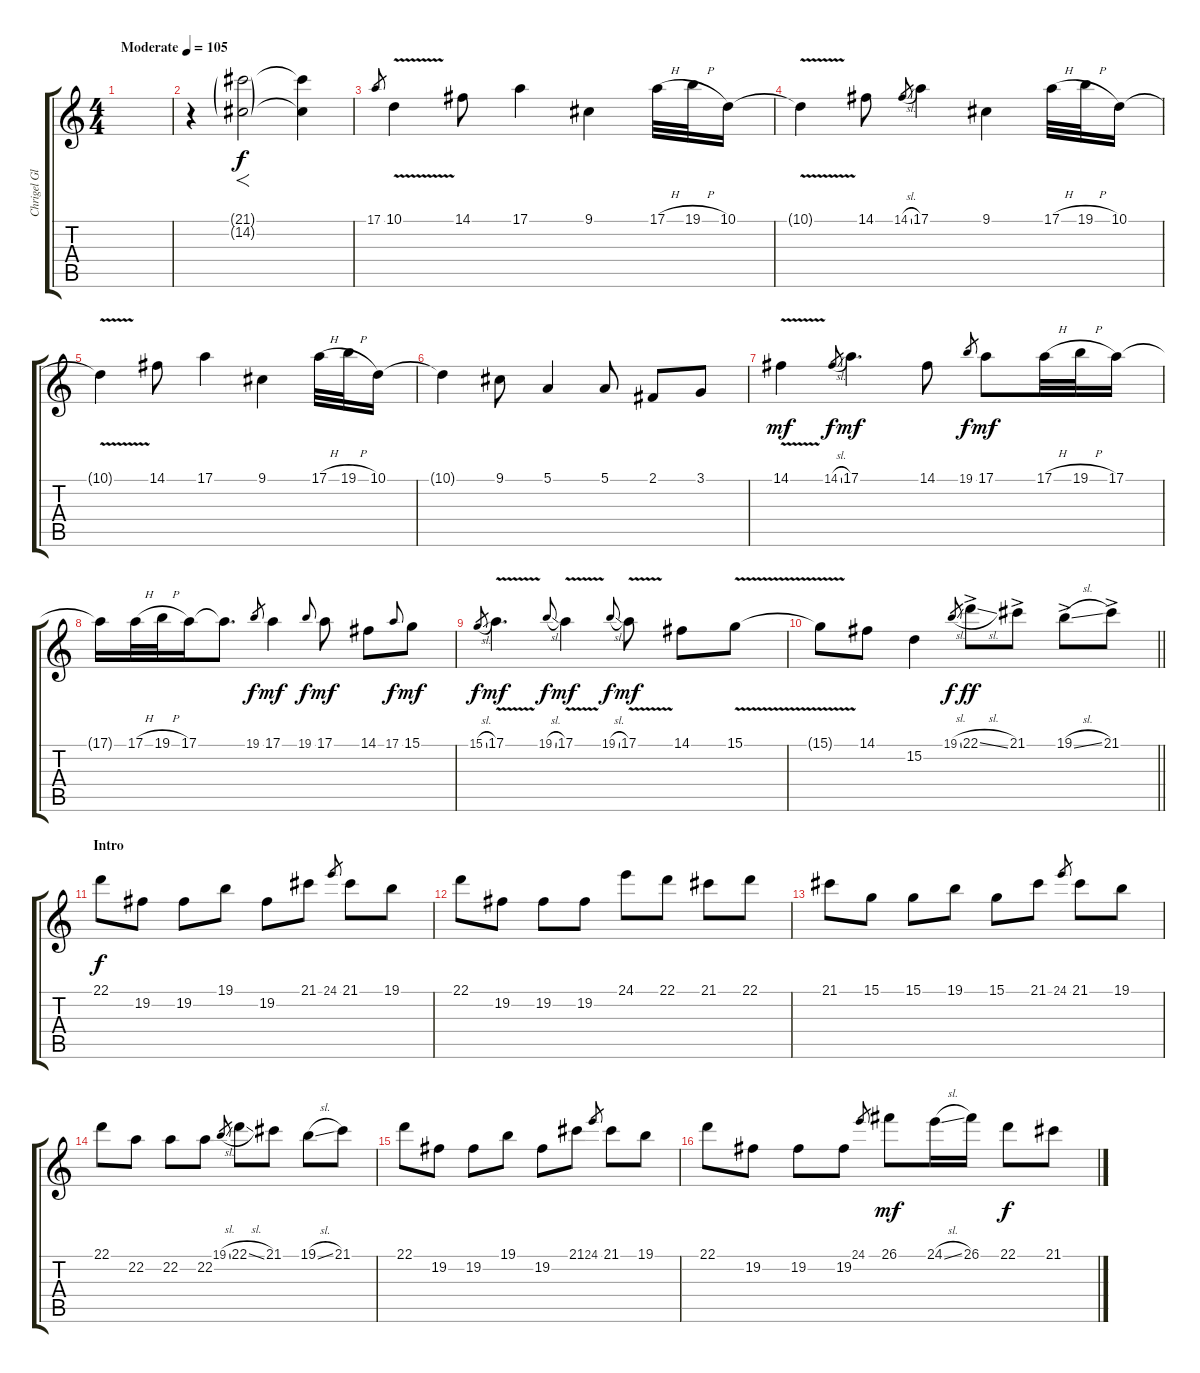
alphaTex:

\track ("Chrigel Glanzmann and Anna Murphy" "Chrigel Gl") {instrument flute}
\staff {score tabs}
\tuning (E4 B3 G3 D3 A2 E2) {hide}
\ts (4 4)
\tempo (105 "Moderate")
\clef g2
\ks c
|
r.4 (21.1{g} 14.2{g}).2{f} (21.1{t} 14.2{t}).4{dy f} |
17.1.8{gr} 10.1{v}.4 14.1.8 17.1.4 9.1.4 17.1{h}.32 19.1{h}.32 10.1.16 |
10.1{v t}.4 14.1.8 14.1{sl}.8{gr} 17.1.4 9.1.4 17.1{h}.32 19.1{h}.32 10.1.16 |
10.1{v t}.4 14.1.8 17.1.4 9.1.4 17.1{h}.32 19.1{h}.32 10.1.16 |
10.1{t}.4 9.1.8 5.1.4 5.1.8 2.1.8 3.1.8 |
14.1{v}.4{dy mf} 14.1{sl}.8{gr dy f} 17.1.4{d dy mf} 14.1.8 19.1.8{gr dy f} 17.1.8{dy mf} 17.1{h}.32 19.1{h}.32 17.1.16 |
17.1{t}.16 17.1{h}.32 19.1{h}.32 17.1.16 17.1{t}.8{d} 19.1.8{gr dy f} 17.1.4{dy mf} 19.1.8{gr onbeat dy f} 17.1.8{dy mf} 14.1.8 17.1.8{gr onbeat dy f} 15.1.8{dy mf} |
15.1{sl}.8{gr dy f} 17.1{v}.4{d dy mf} 19.1{sl}.8{gr onbeat dy f} 17.1{v}.4{dy mf} 19.1{sl}.8{gr onbeat dy f} 17.1{v}.8{dy mf} 14.1.8 15.1{v}.8 |
\barLineRight lightlight
15.1{t}.8 14.1.8 15.2.4 19.1{sl}.8{gr dy f} 22.1{sl ac}.8{dy ff} 21.1{ac}.8 19.1{sl ac}.8 21.1{ac}.8 |
\section ("" "Intro")
22.1.8{dy f} 19.2.8 19.2.8 19.1.8 19.2.8 21.1.8 24.1.8{gr} 21.1.8 19.1.8 |
22.1.8 19.2.8 19.2.8 19.2.8 24.1.8 22.1.8 21.1.8 22.1.8 |
21.1.8 15.1.8 15.1.8 19.1.8 15.1.8 21.1.8 24.1.8{gr} 21.1.8 19.1.8 |
22.1.8 22.2.8 22.2.8 22.2.8 19.1{sl}.8{gr} 22.1{sl}.8 21.1.8 19.1{sl}.8 21.1.8 |
22.1.8 19.2.8 19.2.8 19.1.8 19.2.8 21.1.8 24.1.8{gr} 21.1.8 19.1.8 |
22.1.8 19.2.8 19.2.8 19.2.8 24.1.8{gr} 26.1.8{dy mf} 24.1{sl}.16 26.1.16 22.1.8{dy f} 21.1.8
